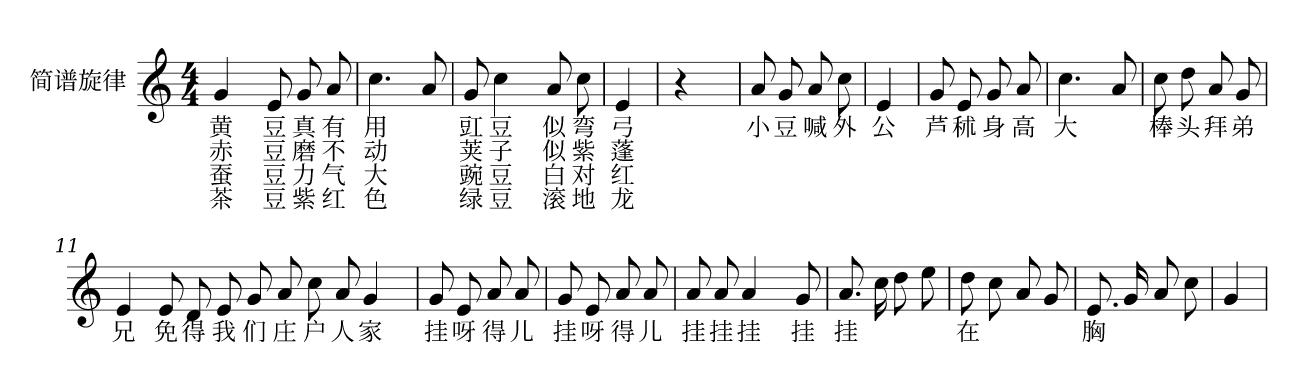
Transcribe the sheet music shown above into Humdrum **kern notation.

**kern	**text	**text	**text	**text
*part1	*part1	*part1	*part1	*part1
*staff1	*staff1	*staff1	*staff1	*staff1
*I"简谱旋律	*	*	*	*
*k[]	*	*	*	*
*M4/4	*	*	*	*
=1	=1	=1	=1	=1
!LO:N:vis=4	!	!	!	!
4.g	黄	赤	蚕	茶
8e	豆	豆	豆	豆
8g	真	磨	力	紫
8a	有	不	气	红
=2	=2	=2	=2	=2
4.cc	用	动	大	色
8a	.	.	.	.
=3	=3	=3	=3	=3
8g	豇	荚	豌	绿
!LO:N:vis=4	!	!	!	!
4.cc	豆	子	豆	豆
8a	似	似	白	滚
8cc	弯	紫	对	地
=4	=4	=4	=4	=4
4e	弓	蓬	红	龙
=5	=5	=5	=5	=5
4r	.	.	.	.
=6	=6	=6	=6	=6
8a	小	.	.	.
8g	豆	.	.	.
8a	喊	.	.	.
8cc	外	.	.	.
=7	=7	=7	=7	=7
4e	公	.	.	.
=8	=8	=8	=8	=8
8g	芦	.	.	.
8e	秫	.	.	.
8g	身	.	.	.
8a	高	.	.	.
=9	=9	=9	=9	=9
4.cc	大	.	.	.
8a	.	.	.	.
=10	=10	=10	=10	=10
8cc	棒	.	.	.
8dd	头	.	.	.
8a	拜	.	.	.
8g	弟	.	.	.
=11	=11	=11	=11	=11
4e	兄	.	.	.
8e	免	.	.	.
8d	得	.	.	.
8e	我	.	.	.
8g	们	.	.	.
8a	庄	.	.	.
8cc	户	.	.	.
8a	人	.	.	.
!LO:N:vis=4	!	!	!	!
4.g	家	.	.	.
=12	=12	=12	=12	=12
8g	挂	.	.	.
8e	呀	.	.	.
8a	得	.	.	.
8a	儿	.	.	.
=13	=13	=13	=13	=13
8g	挂	.	.	.
8e	呀	.	.	.
8a	得	.	.	.
8a	儿	.	.	.
=14	=14	=14	=14	=14
8a	挂	.	.	.
8a	挂	.	.	.
!LO:N:vis=4	!	!	!	!
4.a	挂	.	.	.
8g	挂	.	.	.
=15	=15	=15	=15	=15
8.a	挂	.	.	.
16cc	.	.	.	.
8dd	.	.	.	.
8ee	.	.	.	.
=16	=16	=16	=16	=16
8dd	在	.	.	.
8cc	.	.	.	.
8a	.	.	.	.
8g	.	.	.	.
=17	=17	=17	=17	=17
8.e	胸	.	.	.
16g	.	.	.	.
8a	.	.	.	.
8cc	.	.	.	.
=18	=18	=18	=18	=18
4g	.	.	.	.
=	=	=	=	=
*-	*-	*-	*-	*-
